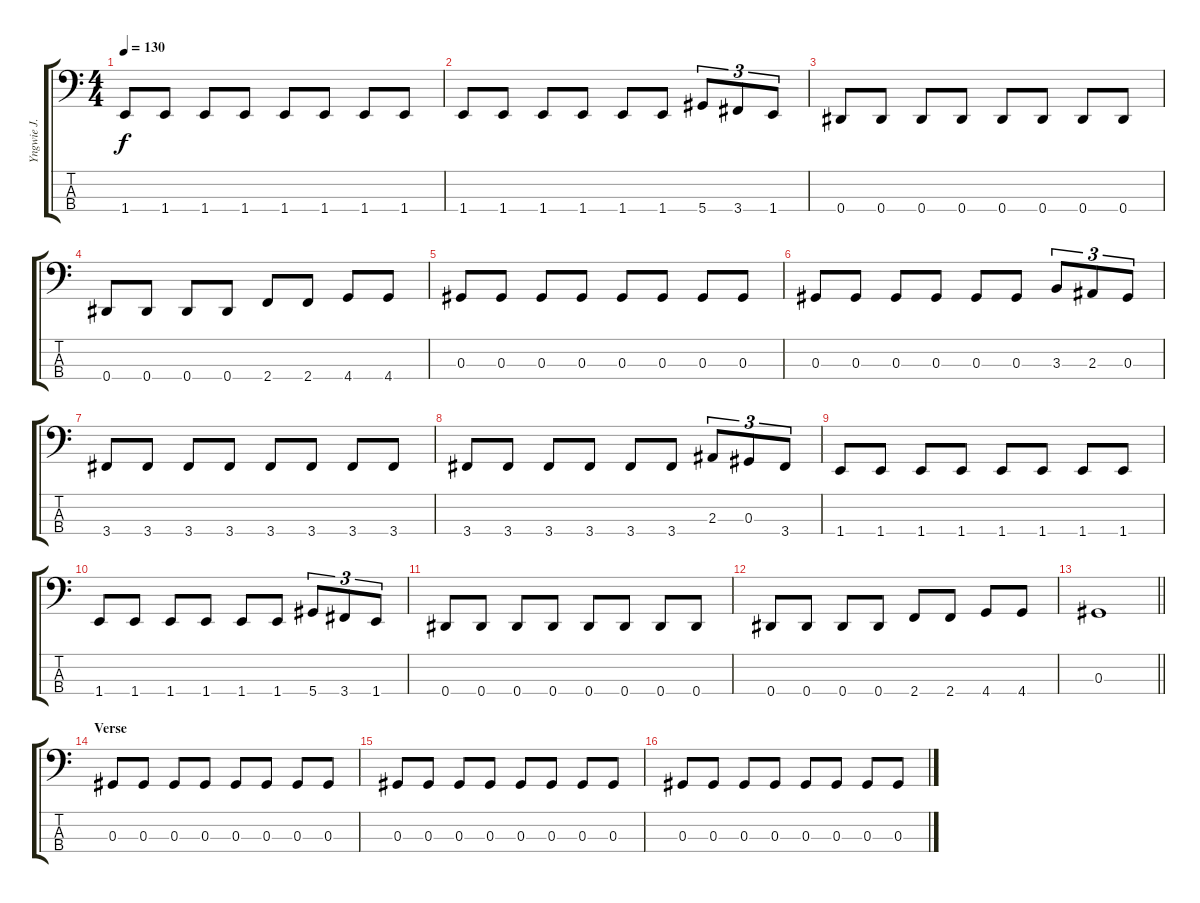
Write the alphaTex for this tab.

\track ("Yngwie J. Malmsteen" "Yngwie J. ") {instrument electricbassfinger}
\staff {score tabs}
\tuning (Gb2 Db2 Ab1 Eb1) {hide}
\ts (4 4)
\tempo 130
\clef f4
\ks c
1.4.8{dy f} 1.4.8 1.4.8 1.4.8 1.4.8 1.4.8 1.4.8 1.4.8 |
1.4.8 1.4.8 1.4.8 1.4.8 1.4.8 1.4.8 5.4.8{tu (3 2)} 3.4.8{tu (3 2)} 1.4.8{tu (3 2)} |
0.4.8 0.4.8 0.4.8 0.4.8 0.4.8 0.4.8 0.4.8 0.4.8 |
0.4.8 0.4.8 0.4.8 0.4.8 2.4.8 2.4.8 4.4.8 4.4.8 |
0.3.8 0.3.8 0.3.8 0.3.8 0.3.8 0.3.8 0.3.8 0.3.8 |
0.3.8 0.3.8 0.3.8 0.3.8 0.3.8 0.3.8 3.3.8{tu (3 2)} 2.3.8{tu (3 2)} 0.3.8{tu (3 2)} |
3.4.8 3.4.8 3.4.8 3.4.8 3.4.8 3.4.8 3.4.8 3.4.8 |
3.4.8 3.4.8 3.4.8 3.4.8 3.4.8 3.4.8 2.3.8{tu (3 2)} 0.3.8{tu (3 2)} 3.4.8{tu (3 2)} |
1.4.8 1.4.8 1.4.8 1.4.8 1.4.8 1.4.8 1.4.8 1.4.8 |
1.4.8 1.4.8 1.4.8 1.4.8 1.4.8 1.4.8 5.4.8{tu (3 2)} 3.4.8{tu (3 2)} 1.4.8{tu (3 2)} |
0.4.8 0.4.8 0.4.8 0.4.8 0.4.8 0.4.8 0.4.8 0.4.8 |
0.4.8 0.4.8 0.4.8 0.4.8 2.4.8 2.4.8 4.4.8 4.4.8 |
\barLineRight lightlight
0.3.1 |
\section ("" "Verse")
0.3.8 0.3.8 0.3.8 0.3.8 0.3.8 0.3.8 0.3.8 0.3.8 |
0.3.8 0.3.8 0.3.8 0.3.8 0.3.8 0.3.8 0.3.8 0.3.8 |
0.3.8 0.3.8 0.3.8 0.3.8 0.3.8 0.3.8 0.3.8 0.3.8
